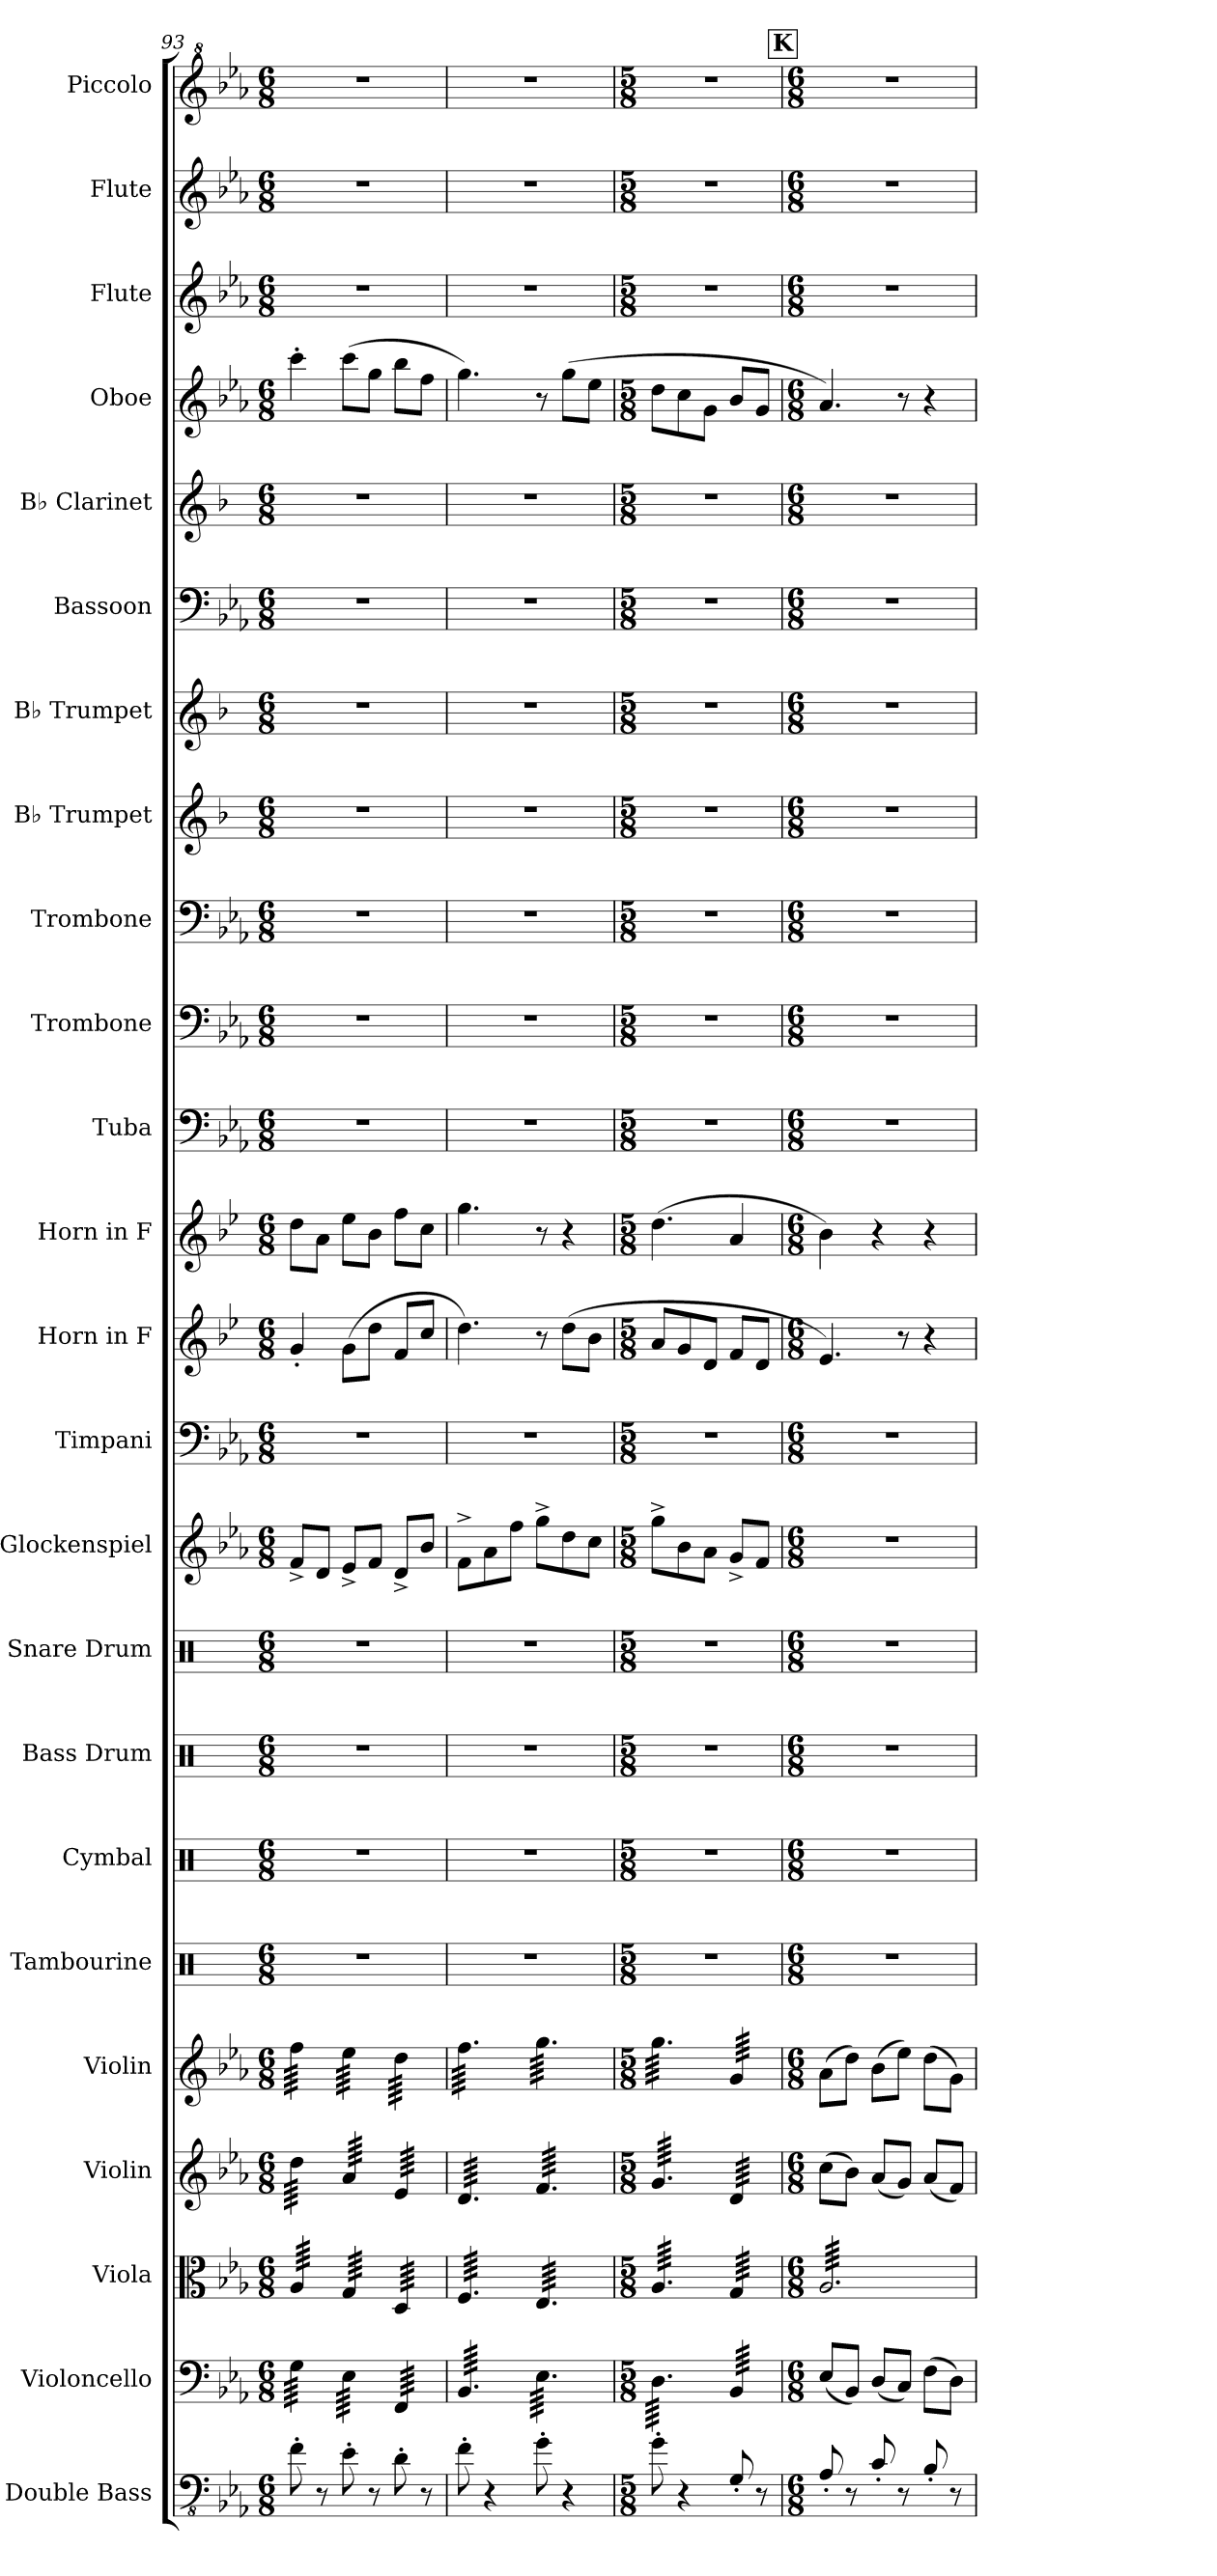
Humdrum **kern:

**kern	**kern	**kern	**kern	**kern	**kern	**kern	**kern	**kern	**kern	**kern	**kern	**kern	**kern	**kern	**kern	**kern	**kern	**kern	**kern	**kern	**kern	**kern	**kern
*part24	*part23	*part22	*part21	*part20	*part19	*part18	*part17	*part16	*part15	*part14	*part13	*part12	*part11	*part10	*part9	*part8	*part7	*part6	*part5	*part4	*part3	*part2	*part1
*staff24	*staff23	*staff22	*staff21	*staff20	*staff19	*staff18	*staff17	*staff16	*staff15	*staff14	*staff13	*staff12	*staff11	*staff10	*staff9	*staff8	*staff7	*staff6	*staff5	*staff4	*staff3	*staff2	*staff1
*I"Double Bass	*I"Violoncello	*I"Viola	*I"Violin	*I"Violin	*I"Tambourine	*I"Cymbal	*I"Bass Drum	*I"Snare Drum	*I"Glockenspiel	*I"Timpani	*I"Horn in F	*I"Horn in F	*I"Tuba	*I"Trombone	*I"Trombone	*I"B♭ Trumpet	*I"B♭ Trumpet	*I"Bassoon	*I"B♭ Clarinet	*I"Oboe	*I"Flute	*I"Flute	*I"Piccolo
*I'Db.	*I'Vc.	*I'Vla.	*I'Vln.	*I'Vln.	*I'Tamb.	*I'Cym.	*I'B. Dr.	*I'Sn. Dr.	*I'Glk.	*I'Timp.	*	*	*I'Tba.	*I'Tbn.	*I'Tbn.	*I'B♭ Tpt.	*I'B♭ Tpt.	*I'Bsn.	*I'B♭ Cl.	*I'Ob.	*I'Fl.	*I'Fl.	*I'Picc.
*clefFv4	*clefF4	*clefC3	*clefG2	*clefG2	*clefX	*clefX	*clefX	*clefX	*clefG2	*clefF4	*clefG2	*clefG2	*clefF4	*clefF4	*clefF4	*clefG2	*clefG2	*clefF4	*clefG2	*clefG2	*clefG2	*clefG2	*clefG^2
*ITrd7c12	*	*	*	*	*	*	*	*	*ITrd-14c-24	*	*ITrd4c7	*ITrd4c7	*	*	*	*ITrd1c2	*ITrd1c2	*	*ITrd1c2	*	*	*	*ITrd-7c-12
*k[b-e-a-]	*k[b-e-a-]	*k[b-e-a-]	*k[b-e-a-]	*k[b-e-a-]	*k[]	*k[]	*k[]	*k[]	*k[b-e-a-]	*k[b-e-a-]	*k[b-e-a-]	*k[b-e-a-]	*k[b-e-a-]	*k[b-e-a-]	*k[b-e-a-]	*k[b-e-a-]	*k[b-e-a-]	*k[b-e-a-]	*k[b-e-a-]	*k[b-e-a-]	*k[b-e-a-]	*k[b-e-a-]	*k[b-e-a-]
*M6/8	*M6/8	*M6/8	*M6/8	*M6/8	*M6/8	*M6/8	*M6/8	*M6/8	*M6/8	*M6/8	*M6/8	*M6/8	*M6/8	*M6/8	*M6/8	*M6/8	*M6/8	*M6/8	*M6/8	*M6/8	*M6/8	*M6/8	*M6/8
=93	=93	=93	=93	=93	=93	=93	=93	=93	=93	=93	=93	=93	=93	=93	=93	=93	=93	=93	=93	=93	=93	=93	=93
*	*tremolo	*	*	*	*	*	*	*	*	*	*	*	*	*	*	*	*	*	*	*	*	*	*
*	*	*tremolo	*	*	*	*	*	*	*	*	*	*	*	*	*	*	*	*	*	*	*	*	*
*	*	*	*tremolo	*	*	*	*	*	*	*	*	*	*	*	*	*	*	*	*	*	*	*	*
*	*	*	*	*tremolo	*	*	*	*	*	*	*	*	*	*	*	*	*	*	*	*	*	*	*
8FF'\	64G\LLLL	64A-/LLLL	64dd\LLLL	64ff\LLLL	2.r	2.r	2.r	2.r	8fff^/L	2.r	4c'/	8g\L	2.r	2.r	2.r	2.r	2.r	2.r	2.r	4ccc'\	2.r	2.r	2.r
.	64G\	64A-/	64dd\	64ff\	.	.	.	.	.	.	.	.	.	.	.	.	.	.	.	.	.	.	.
.	64G\	64A-/	64dd\	64ff\	.	.	.	.	.	.	.	.	.	.	.	.	.	.	.	.	.	.	.
.	64G\	64A-/	64dd\	64ff\	.	.	.	.	.	.	.	.	.	.	.	.	.	.	.	.	.	.	.
.	64G\	64A-/	64dd\	64ff\	.	.	.	.	.	.	.	.	.	.	.	.	.	.	.	.	.	.	.
.	64G\	64A-/	64dd\	64ff\	.	.	.	.	.	.	.	.	.	.	.	.	.	.	.	.	.	.	.
.	64G\	64A-/	64dd\	64ff\	.	.	.	.	.	.	.	.	.	.	.	.	.	.	.	.	.	.	.
.	64G\	64A-/	64dd\	64ff\	.	.	.	.	.	.	.	.	.	.	.	.	.	.	.	.	.	.	.
8r	64G\	64A-/	64dd\	64ff\	.	.	.	.	8ddd/J	.	.	8d\J	.	.	.	.	.	.	.	.	.	.	.
.	64G\	64A-/	64dd\	64ff\	.	.	.	.	.	.	.	.	.	.	.	.	.	.	.	.	.	.	.
.	64G\	64A-/	64dd\	64ff\	.	.	.	.	.	.	.	.	.	.	.	.	.	.	.	.	.	.	.
.	64G\	64A-/	64dd\	64ff\	.	.	.	.	.	.	.	.	.	.	.	.	.	.	.	.	.	.	.
.	64G\	64A-/	64dd\	64ff\	.	.	.	.	.	.	.	.	.	.	.	.	.	.	.	.	.	.	.
.	64G\	64A-/	64dd\	64ff\	.	.	.	.	.	.	.	.	.	.	.	.	.	.	.	.	.	.	.
.	64G\	64A-/	64dd\	64ff\	.	.	.	.	.	.	.	.	.	.	.	.	.	.	.	.	.	.	.
.	64G\JJJJ	64A-/JJJJ	64dd\JJJJ	64ff\JJJJ	.	.	.	.	.	.	.	.	.	.	.	.	.	.	.	.	.	.	.
8EE-'\	64E-\LLLL	64G/LLLL	64a-/LLLL	64ee-\LLLL	.	.	.	.	8eee-^/L	.	(>8c\L	8a-\L	.	.	.	.	.	.	.	(>8ccc\L	.	.	.
.	64E-\	64G/	64a-/	64ee-\	.	.	.	.	.	.	.	.	.	.	.	.	.	.	.	.	.	.	.
.	64E-\	64G/	64a-/	64ee-\	.	.	.	.	.	.	.	.	.	.	.	.	.	.	.	.	.	.	.
.	64E-\	64G/	64a-/	64ee-\	.	.	.	.	.	.	.	.	.	.	.	.	.	.	.	.	.	.	.
.	64E-\	64G/	64a-/	64ee-\	.	.	.	.	.	.	.	.	.	.	.	.	.	.	.	.	.	.	.
.	64E-\	64G/	64a-/	64ee-\	.	.	.	.	.	.	.	.	.	.	.	.	.	.	.	.	.	.	.
.	64E-\	64G/	64a-/	64ee-\	.	.	.	.	.	.	.	.	.	.	.	.	.	.	.	.	.	.	.
.	64E-\	64G/	64a-/	64ee-\	.	.	.	.	.	.	.	.	.	.	.	.	.	.	.	.	.	.	.
8r	64E-\	64G/	64a-/	64ee-\	.	.	.	.	8fff/J	.	8g\J	8e-\J	.	.	.	.	.	.	.	8gg\J	.	.	.
.	64E-\	64G/	64a-/	64ee-\	.	.	.	.	.	.	.	.	.	.	.	.	.	.	.	.	.	.	.
.	64E-\	64G/	64a-/	64ee-\	.	.	.	.	.	.	.	.	.	.	.	.	.	.	.	.	.	.	.
.	64E-\	64G/	64a-/	64ee-\	.	.	.	.	.	.	.	.	.	.	.	.	.	.	.	.	.	.	.
.	64E-\	64G/	64a-/	64ee-\	.	.	.	.	.	.	.	.	.	.	.	.	.	.	.	.	.	.	.
.	64E-\	64G/	64a-/	64ee-\	.	.	.	.	.	.	.	.	.	.	.	.	.	.	.	.	.	.	.
.	64E-\	64G/	64a-/	64ee-\	.	.	.	.	.	.	.	.	.	.	.	.	.	.	.	.	.	.	.
.	64E-\JJJJ	64G/JJJJ	64a-/JJJJ	64ee-\JJJJ	.	.	.	.	.	.	.	.	.	.	.	.	.	.	.	.	.	.	.
8DD'\	64FF/LLLL	64D/LLLL	64e-/LLLL	64dd\LLLL	.	.	.	.	8ddd^/L	.	8B-/L	8b-\L	.	.	.	.	.	.	.	8bb-\L	.	.	.
.	64FF/	64D/	64e-/	64dd\	.	.	.	.	.	.	.	.	.	.	.	.	.	.	.	.	.	.	.
.	64FF/	64D/	64e-/	64dd\	.	.	.	.	.	.	.	.	.	.	.	.	.	.	.	.	.	.	.
.	64FF/	64D/	64e-/	64dd\	.	.	.	.	.	.	.	.	.	.	.	.	.	.	.	.	.	.	.
.	64FF/	64D/	64e-/	64dd\	.	.	.	.	.	.	.	.	.	.	.	.	.	.	.	.	.	.	.
.	64FF/	64D/	64e-/	64dd\	.	.	.	.	.	.	.	.	.	.	.	.	.	.	.	.	.	.	.
.	64FF/	64D/	64e-/	64dd\	.	.	.	.	.	.	.	.	.	.	.	.	.	.	.	.	.	.	.
.	64FF/	64D/	64e-/	64dd\	.	.	.	.	.	.	.	.	.	.	.	.	.	.	.	.	.	.	.
8r	64FF/	64D/	64e-/	64dd\	.	.	.	.	8bbb-/J	.	8f/J	8f\J	.	.	.	.	.	.	.	8ff\J	.	.	.
.	64FF/	64D/	64e-/	64dd\	.	.	.	.	.	.	.	.	.	.	.	.	.	.	.	.	.	.	.
.	64FF/	64D/	64e-/	64dd\	.	.	.	.	.	.	.	.	.	.	.	.	.	.	.	.	.	.	.
.	64FF/	64D/	64e-/	64dd\	.	.	.	.	.	.	.	.	.	.	.	.	.	.	.	.	.	.	.
.	64FF/	64D/	64e-/	64dd\	.	.	.	.	.	.	.	.	.	.	.	.	.	.	.	.	.	.	.
.	64FF/	64D/	64e-/	64dd\	.	.	.	.	.	.	.	.	.	.	.	.	.	.	.	.	.	.	.
.	64FF/	64D/	64e-/	64dd\	.	.	.	.	.	.	.	.	.	.	.	.	.	.	.	.	.	.	.
.	64FF/JJJJ	64D/JJJJ	64e-/JJJJ	64dd\JJJJ	.	.	.	.	.	.	.	.	.	.	.	.	.	.	.	.	.	.	.
!!LO:PB:g=z
=94	=94	=94	=94	=94	=94	=94	=94	=94	=94	=94	=94	=94	=94	=94	=94	=94	=94	=94	=94	=94	=94	=94	=94
8FF'\	64BB-/LLLL	64F/LLLL	64d/LLLL	64ff\LLLL	2.r	2.r	2.r	2.r	8fff^\L	2.r	4.g\)	4.cc\	2.r	2.r	2.r	2.r	2.r	2.r	2.r	4.gg\)	2.r	2.r	2.r
.	64BB-/	64F/	64d/	64ff\	.	.	.	.	.	.	.	.	.	.	.	.	.	.	.	.	.	.	.
.	64BB-/	64F/	64d/	64ff\	.	.	.	.	.	.	.	.	.	.	.	.	.	.	.	.	.	.	.
.	64BB-/	64F/	64d/	64ff\	.	.	.	.	.	.	.	.	.	.	.	.	.	.	.	.	.	.	.
.	64BB-/	64F/	64d/	64ff\	.	.	.	.	.	.	.	.	.	.	.	.	.	.	.	.	.	.	.
.	64BB-/	64F/	64d/	64ff\	.	.	.	.	.	.	.	.	.	.	.	.	.	.	.	.	.	.	.
.	64BB-/	64F/	64d/	64ff\	.	.	.	.	.	.	.	.	.	.	.	.	.	.	.	.	.	.	.
.	64BB-/	64F/	64d/	64ff\	.	.	.	.	.	.	.	.	.	.	.	.	.	.	.	.	.	.	.
4r	64BB-/	64F/	64d/	64ff\	.	.	.	.	8aaa-\	.	.	.	.	.	.	.	.	.	.	.	.	.	.
.	64BB-/	64F/	64d/	64ff\	.	.	.	.	.	.	.	.	.	.	.	.	.	.	.	.	.	.	.
.	64BB-/	64F/	64d/	64ff\	.	.	.	.	.	.	.	.	.	.	.	.	.	.	.	.	.	.	.
.	64BB-/	64F/	64d/	64ff\	.	.	.	.	.	.	.	.	.	.	.	.	.	.	.	.	.	.	.
.	64BB-/	64F/	64d/	64ff\	.	.	.	.	.	.	.	.	.	.	.	.	.	.	.	.	.	.	.
.	64BB-/	64F/	64d/	64ff\	.	.	.	.	.	.	.	.	.	.	.	.	.	.	.	.	.	.	.
.	64BB-/	64F/	64d/	64ff\	.	.	.	.	.	.	.	.	.	.	.	.	.	.	.	.	.	.	.
.	64BB-/	64F/	64d/	64ff\	.	.	.	.	.	.	.	.	.	.	.	.	.	.	.	.	.	.	.
.	64BB-/	64F/	64d/	64ff\	.	.	.	.	8ffff\J	.	.	.	.	.	.	.	.	.	.	.	.	.	.
.	64BB-/	64F/	64d/	64ff\	.	.	.	.	.	.	.	.	.	.	.	.	.	.	.	.	.	.	.
.	64BB-/	64F/	64d/	64ff\	.	.	.	.	.	.	.	.	.	.	.	.	.	.	.	.	.	.	.
.	64BB-/	64F/	64d/	64ff\	.	.	.	.	.	.	.	.	.	.	.	.	.	.	.	.	.	.	.
.	64BB-/	64F/	64d/	64ff\	.	.	.	.	.	.	.	.	.	.	.	.	.	.	.	.	.	.	.
.	64BB-/	64F/	64d/	64ff\	.	.	.	.	.	.	.	.	.	.	.	.	.	.	.	.	.	.	.
.	64BB-/	64F/	64d/	64ff\	.	.	.	.	.	.	.	.	.	.	.	.	.	.	.	.	.	.	.
.	64BB-/JJJJ	64F/JJJJ	64d/JJJJ	64ff\JJJJ	.	.	.	.	.	.	.	.	.	.	.	.	.	.	.	.	.	.	.
8GG'\	64E-\LLLL	64E-/LLLL	64f/LLLL	64gg\LLLL	.	.	.	.	8gggg^\L	.	8r	8r	.	.	.	.	.	.	.	8r	.	.	.
.	64E-\	64E-/	64f/	64gg\	.	.	.	.	.	.	.	.	.	.	.	.	.	.	.	.	.	.	.
.	64E-\	64E-/	64f/	64gg\	.	.	.	.	.	.	.	.	.	.	.	.	.	.	.	.	.	.	.
.	64E-\	64E-/	64f/	64gg\	.	.	.	.	.	.	.	.	.	.	.	.	.	.	.	.	.	.	.
.	64E-\	64E-/	64f/	64gg\	.	.	.	.	.	.	.	.	.	.	.	.	.	.	.	.	.	.	.
.	64E-\	64E-/	64f/	64gg\	.	.	.	.	.	.	.	.	.	.	.	.	.	.	.	.	.	.	.
.	64E-\	64E-/	64f/	64gg\	.	.	.	.	.	.	.	.	.	.	.	.	.	.	.	.	.	.	.
.	64E-\	64E-/	64f/	64gg\	.	.	.	.	.	.	.	.	.	.	.	.	.	.	.	.	.	.	.
4r	64E-\	64E-/	64f/	64gg\	.	.	.	.	8dddd\	.	(>8g\L	4r	.	.	.	.	.	.	.	(>8gg\L	.	.	.
.	64E-\	64E-/	64f/	64gg\	.	.	.	.	.	.	.	.	.	.	.	.	.	.	.	.	.	.	.
.	64E-\	64E-/	64f/	64gg\	.	.	.	.	.	.	.	.	.	.	.	.	.	.	.	.	.	.	.
.	64E-\	64E-/	64f/	64gg\	.	.	.	.	.	.	.	.	.	.	.	.	.	.	.	.	.	.	.
.	64E-\	64E-/	64f/	64gg\	.	.	.	.	.	.	.	.	.	.	.	.	.	.	.	.	.	.	.
.	64E-\	64E-/	64f/	64gg\	.	.	.	.	.	.	.	.	.	.	.	.	.	.	.	.	.	.	.
.	64E-\	64E-/	64f/	64gg\	.	.	.	.	.	.	.	.	.	.	.	.	.	.	.	.	.	.	.
.	64E-\	64E-/	64f/	64gg\	.	.	.	.	.	.	.	.	.	.	.	.	.	.	.	.	.	.	.
.	64E-\	64E-/	64f/	64gg\	.	.	.	.	8cccc\J	.	8e-\J	.	.	.	.	.	.	.	.	8ee-\J	.	.	.
.	64E-\	64E-/	64f/	64gg\	.	.	.	.	.	.	.	.	.	.	.	.	.	.	.	.	.	.	.
.	64E-\	64E-/	64f/	64gg\	.	.	.	.	.	.	.	.	.	.	.	.	.	.	.	.	.	.	.
.	64E-\	64E-/	64f/	64gg\	.	.	.	.	.	.	.	.	.	.	.	.	.	.	.	.	.	.	.
.	64E-\	64E-/	64f/	64gg\	.	.	.	.	.	.	.	.	.	.	.	.	.	.	.	.	.	.	.
.	64E-\	64E-/	64f/	64gg\	.	.	.	.	.	.	.	.	.	.	.	.	.	.	.	.	.	.	.
.	64E-\	64E-/	64f/	64gg\	.	.	.	.	.	.	.	.	.	.	.	.	.	.	.	.	.	.	.
.	64E-\JJJJ	64E-/JJJJ	64f/JJJJ	64gg\JJJJ	.	.	.	.	.	.	.	.	.	.	.	.	.	.	.	.	.	.	.
=95	=95	=95	=95	=95	=95	=95	=95	=95	=95	=95	=95	=95	=95	=95	=95	=95	=95	=95	=95	=95	=95	=95	=95
*M5/8	*M5/8	*M5/8	*M5/8	*M5/8	*M5/8	*M5/8	*M5/8	*M5/8	*M5/8	*M5/8	*M5/8	*M5/8	*M5/8	*M5/8	*M5/8	*M5/8	*M5/8	*M5/8	*M5/8	*M5/8	*M5/8	*M5/8	*M5/8
8GG'\	64D\LLLL	64A-/LLLL	64g/LLLL	64gg\LLLL	8%5r	8%5r	8%5r	8%5r	8gggg^\L	8%5r	8d/L	(>4.g\	8%5r	8%5r	8%5r	8%5r	8%5r	8%5r	8%5r	8dd\L	8%5r	8%5r	8%5r
.	64D\	64A-/	64g/	64gg\	.	.	.	.	.	.	.	.	.	.	.	.	.	.	.	.	.	.	.
.	64D\	64A-/	64g/	64gg\	.	.	.	.	.	.	.	.	.	.	.	.	.	.	.	.	.	.	.
.	64D\	64A-/	64g/	64gg\	.	.	.	.	.	.	.	.	.	.	.	.	.	.	.	.	.	.	.
.	64D\	64A-/	64g/	64gg\	.	.	.	.	.	.	.	.	.	.	.	.	.	.	.	.	.	.	.
.	64D\	64A-/	64g/	64gg\	.	.	.	.	.	.	.	.	.	.	.	.	.	.	.	.	.	.	.
.	64D\	64A-/	64g/	64gg\	.	.	.	.	.	.	.	.	.	.	.	.	.	.	.	.	.	.	.
.	64D\	64A-/	64g/	64gg\	.	.	.	.	.	.	.	.	.	.	.	.	.	.	.	.	.	.	.
4r	64D\	64A-/	64g/	64gg\	.	.	.	.	8bbb-\	.	8c/	.	.	.	.	.	.	.	.	8cc\	.	.	.
.	64D\	64A-/	64g/	64gg\	.	.	.	.	.	.	.	.	.	.	.	.	.	.	.	.	.	.	.
.	64D\	64A-/	64g/	64gg\	.	.	.	.	.	.	.	.	.	.	.	.	.	.	.	.	.	.	.
.	64D\	64A-/	64g/	64gg\	.	.	.	.	.	.	.	.	.	.	.	.	.	.	.	.	.	.	.
.	64D\	64A-/	64g/	64gg\	.	.	.	.	.	.	.	.	.	.	.	.	.	.	.	.	.	.	.
.	64D\	64A-/	64g/	64gg\	.	.	.	.	.	.	.	.	.	.	.	.	.	.	.	.	.	.	.
.	64D\	64A-/	64g/	64gg\	.	.	.	.	.	.	.	.	.	.	.	.	.	.	.	.	.	.	.
.	64D\	64A-/	64g/	64gg\	.	.	.	.	.	.	.	.	.	.	.	.	.	.	.	.	.	.	.
.	64D\	64A-/	64g/	64gg\	.	.	.	.	8aaa-\J	.	8G/J	.	.	.	.	.	.	.	.	8g\J	.	.	.
.	64D\	64A-/	64g/	64gg\	.	.	.	.	.	.	.	.	.	.	.	.	.	.	.	.	.	.	.
.	64D\	64A-/	64g/	64gg\	.	.	.	.	.	.	.	.	.	.	.	.	.	.	.	.	.	.	.
.	64D\	64A-/	64g/	64gg\	.	.	.	.	.	.	.	.	.	.	.	.	.	.	.	.	.	.	.
.	64D\	64A-/	64g/	64gg\	.	.	.	.	.	.	.	.	.	.	.	.	.	.	.	.	.	.	.
.	64D\	64A-/	64g/	64gg\	.	.	.	.	.	.	.	.	.	.	.	.	.	.	.	.	.	.	.
.	64D\	64A-/	64g/	64gg\	.	.	.	.	.	.	.	.	.	.	.	.	.	.	.	.	.	.	.
.	64D\JJJJ	64A-/JJJJ	64g/JJJJ	64gg\JJJJ	.	.	.	.	.	.	.	.	.	.	.	.	.	.	.	.	.	.	.
8GGG'/	64BB-/LLLL	64G/LLLL	64d/LLLL	64g/LLLL	.	.	.	.	8ggg^/L	.	8B-/L	4d/	.	.	.	.	.	.	.	8b-/L	.	.	.
.	64BB-/	64G/	64d/	64g/	.	.	.	.	.	.	.	.	.	.	.	.	.	.	.	.	.	.	.
.	64BB-/	64G/	64d/	64g/	.	.	.	.	.	.	.	.	.	.	.	.	.	.	.	.	.	.	.
.	64BB-/	64G/	64d/	64g/	.	.	.	.	.	.	.	.	.	.	.	.	.	.	.	.	.	.	.
.	64BB-/	64G/	64d/	64g/	.	.	.	.	.	.	.	.	.	.	.	.	.	.	.	.	.	.	.
.	64BB-/	64G/	64d/	64g/	.	.	.	.	.	.	.	.	.	.	.	.	.	.	.	.	.	.	.
.	64BB-/	64G/	64d/	64g/	.	.	.	.	.	.	.	.	.	.	.	.	.	.	.	.	.	.	.
.	64BB-/	64G/	64d/	64g/	.	.	.	.	.	.	.	.	.	.	.	.	.	.	.	.	.	.	.
8r	64BB-/	64G/	64d/	64g/	.	.	.	.	8fff/J	.	8G/J	.	.	.	.	.	.	.	.	8g/J	.	.	.
.	64BB-/	64G/	64d/	64g/	.	.	.	.	.	.	.	.	.	.	.	.	.	.	.	.	.	.	.
.	64BB-/	64G/	64d/	64g/	.	.	.	.	.	.	.	.	.	.	.	.	.	.	.	.	.	.	.
.	64BB-/	64G/	64d/	64g/	.	.	.	.	.	.	.	.	.	.	.	.	.	.	.	.	.	.	.
.	64BB-/	64G/	64d/	64g/	.	.	.	.	.	.	.	.	.	.	.	.	.	.	.	.	.	.	.
.	64BB-/	64G/	64d/	64g/	.	.	.	.	.	.	.	.	.	.	.	.	.	.	.	.	.	.	.
.	64BB-/	64G/	64d/	64g/	.	.	.	.	.	.	.	.	.	.	.	.	.	.	.	.	.	.	.
.	64BB-/JJJJ	64G/JJJJ	64d/JJJJ	64g/JJJJ	.	.	.	.	.	.	.	.	.	.	.	.	.	.	.	.	.	.	.
*	*	*	*	*Xtremolo	*	*	*	*	*	*	*	*	*	*	*	*	*	*	*	*	*	*	*
*	*	*	*Xtremolo	*	*	*	*	*	*	*	*	*	*	*	*	*	*	*	*	*	*	*	*
*	*Xtremolo	*	*	*	*	*	*	*	*	*	*	*	*	*	*	*	*	*	*	*	*	*	*
!!LO:REH:place=s1:a:B:fs=14:t=K
=96	=96	=96	=96	=96	=96	=96	=96	=96	=96	=96	=96	=96	=96	=96	=96	=96	=96	=96	=96	=96	=96	=96	=96
*M6/8	*M6/8	*M6/8	*M6/8	*M6/8	*M6/8	*M6/8	*M6/8	*M6/8	*M6/8	*M6/8	*M6/8	*M6/8	*M6/8	*M6/8	*M6/8	*M6/8	*M6/8	*M6/8	*M6/8	*M6/8	*M6/8	*M6/8	*M6/8
8AAA-'/	(<8E-/L	64A-/LLLL	(>8cc\L	(>8a-\L	2.r	2.r	2.r	2.r	2.r	2.r	4.A-/)	4e-\)	2.r	2.r	2.r	2.r	2.r	2.r	2.r	4.a-/)	2.r	2.r	2.r
.	.	64A-/	.	.	.	.	.	.	.	.	.	.	.	.	.	.	.	.	.	.	.	.	.
.	.	64A-/	.	.	.	.	.	.	.	.	.	.	.	.	.	.	.	.	.	.	.	.	.
.	.	64A-/	.	.	.	.	.	.	.	.	.	.	.	.	.	.	.	.	.	.	.	.	.
.	.	64A-/	.	.	.	.	.	.	.	.	.	.	.	.	.	.	.	.	.	.	.	.	.
.	.	64A-/	.	.	.	.	.	.	.	.	.	.	.	.	.	.	.	.	.	.	.	.	.
.	.	64A-/	.	.	.	.	.	.	.	.	.	.	.	.	.	.	.	.	.	.	.	.	.
.	.	64A-/	.	.	.	.	.	.	.	.	.	.	.	.	.	.	.	.	.	.	.	.	.
8r	8BB-/J)	64A-/	8b-\J)	8dd\J)	.	.	.	.	.	.	.	.	.	.	.	.	.	.	.	.	.	.	.
.	.	64A-/	.	.	.	.	.	.	.	.	.	.	.	.	.	.	.	.	.	.	.	.	.
.	.	64A-/	.	.	.	.	.	.	.	.	.	.	.	.	.	.	.	.	.	.	.	.	.
.	.	64A-/	.	.	.	.	.	.	.	.	.	.	.	.	.	.	.	.	.	.	.	.	.
.	.	64A-/	.	.	.	.	.	.	.	.	.	.	.	.	.	.	.	.	.	.	.	.	.
.	.	64A-/	.	.	.	.	.	.	.	.	.	.	.	.	.	.	.	.	.	.	.	.	.
.	.	64A-/	.	.	.	.	.	.	.	.	.	.	.	.	.	.	.	.	.	.	.	.	.
.	.	64A-/	.	.	.	.	.	.	.	.	.	.	.	.	.	.	.	.	.	.	.	.	.
8CC'/	(<8D/L	64A-/	(<8a-/L	(>8b-\L	.	.	.	.	.	.	.	4r	.	.	.	.	.	.	.	.	.	.	.
.	.	64A-/	.	.	.	.	.	.	.	.	.	.	.	.	.	.	.	.	.	.	.	.	.
.	.	64A-/	.	.	.	.	.	.	.	.	.	.	.	.	.	.	.	.	.	.	.	.	.
.	.	64A-/	.	.	.	.	.	.	.	.	.	.	.	.	.	.	.	.	.	.	.	.	.
.	.	64A-/	.	.	.	.	.	.	.	.	.	.	.	.	.	.	.	.	.	.	.	.	.
.	.	64A-/	.	.	.	.	.	.	.	.	.	.	.	.	.	.	.	.	.	.	.	.	.
.	.	64A-/	.	.	.	.	.	.	.	.	.	.	.	.	.	.	.	.	.	.	.	.	.
.	.	64A-/	.	.	.	.	.	.	.	.	.	.	.	.	.	.	.	.	.	.	.	.	.
8r	8C/J)	64A-/	8g/J)	8ee-\J)	.	.	.	.	.	.	8r	.	.	.	.	.	.	.	.	8r	.	.	.
.	.	64A-/	.	.	.	.	.	.	.	.	.	.	.	.	.	.	.	.	.	.	.	.	.
.	.	64A-/	.	.	.	.	.	.	.	.	.	.	.	.	.	.	.	.	.	.	.	.	.
.	.	64A-/	.	.	.	.	.	.	.	.	.	.	.	.	.	.	.	.	.	.	.	.	.
.	.	64A-/	.	.	.	.	.	.	.	.	.	.	.	.	.	.	.	.	.	.	.	.	.
.	.	64A-/	.	.	.	.	.	.	.	.	.	.	.	.	.	.	.	.	.	.	.	.	.
.	.	64A-/	.	.	.	.	.	.	.	.	.	.	.	.	.	.	.	.	.	.	.	.	.
.	.	64A-/	.	.	.	.	.	.	.	.	.	.	.	.	.	.	.	.	.	.	.	.	.
8BBB-'/	(>8F\L	64A-/	(<8a-/L	(>8dd\L	.	.	.	.	.	.	4r	4r	.	.	.	.	.	.	.	4r	.	.	.
.	.	64A-/	.	.	.	.	.	.	.	.	.	.	.	.	.	.	.	.	.	.	.	.	.
.	.	64A-/	.	.	.	.	.	.	.	.	.	.	.	.	.	.	.	.	.	.	.	.	.
.	.	64A-/	.	.	.	.	.	.	.	.	.	.	.	.	.	.	.	.	.	.	.	.	.
.	.	64A-/	.	.	.	.	.	.	.	.	.	.	.	.	.	.	.	.	.	.	.	.	.
.	.	64A-/	.	.	.	.	.	.	.	.	.	.	.	.	.	.	.	.	.	.	.	.	.
.	.	64A-/	.	.	.	.	.	.	.	.	.	.	.	.	.	.	.	.	.	.	.	.	.
.	.	64A-/	.	.	.	.	.	.	.	.	.	.	.	.	.	.	.	.	.	.	.	.	.
8r	8D\J)	64A-/	8f/J)	8g\J)	.	.	.	.	.	.	.	.	.	.	.	.	.	.	.	.	.	.	.
.	.	64A-/	.	.	.	.	.	.	.	.	.	.	.	.	.	.	.	.	.	.	.	.	.
.	.	64A-/	.	.	.	.	.	.	.	.	.	.	.	.	.	.	.	.	.	.	.	.	.
.	.	64A-/	.	.	.	.	.	.	.	.	.	.	.	.	.	.	.	.	.	.	.	.	.
.	.	64A-/	.	.	.	.	.	.	.	.	.	.	.	.	.	.	.	.	.	.	.	.	.
.	.	64A-/	.	.	.	.	.	.	.	.	.	.	.	.	.	.	.	.	.	.	.	.	.
.	.	64A-/	.	.	.	.	.	.	.	.	.	.	.	.	.	.	.	.	.	.	.	.	.
.	.	64A-/JJJJ	.	.	.	.	.	.	.	.	.	.	.	.	.	.	.	.	.	.	.	.	.
*	*	*Xtremolo	*	*	*	*	*	*	*	*	*	*	*	*	*	*	*	*	*	*	*	*	*
=	=	=	=	=	=	=	=	=	=	=	=	=	=	=	=	=	=	=	=	=	=	=	=
*-	*-	*-	*-	*-	*-	*-	*-	*-	*-	*-	*-	*-	*-	*-	*-	*-	*-	*-	*-	*-	*-	*-	*-
